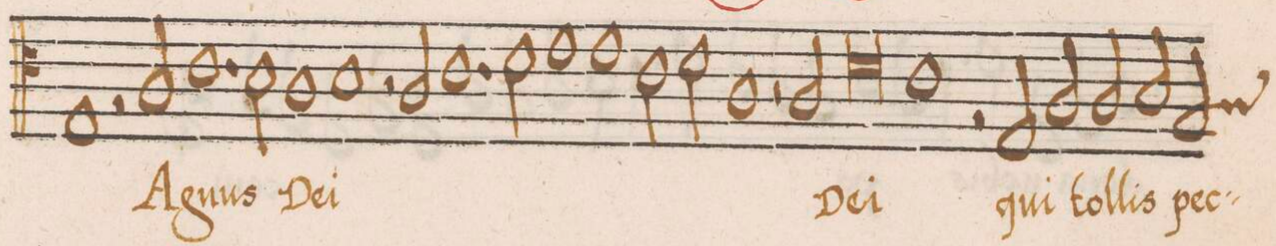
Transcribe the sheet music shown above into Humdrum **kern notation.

**kern	**text
*I"ALTVS	*
*clefC4	*
*k[]	*
*met(c|)	*
*M2/1	*
1E	.
2r	.
2A/	A-
=38	=38
1.c	-gnus
2B\	.
=39	=39
1A	De-
1B	-i
=40	=40
2r	.
2A/	.
1.c	.
=41	=41
2d\	.
1e	.
=42	=42
1e	.
2c\	.
2d\	.
=43	=43
1A	.
2r	.
2A/	De-
=44	=44
0d	-i
=45	=45
1c	.
2r	.
2E/	qui
=46	=46
2A/	tol-
2A/	-lis
2B/	.
*custos:A	*
2G/	pec-
=47	=47
*-	*-
